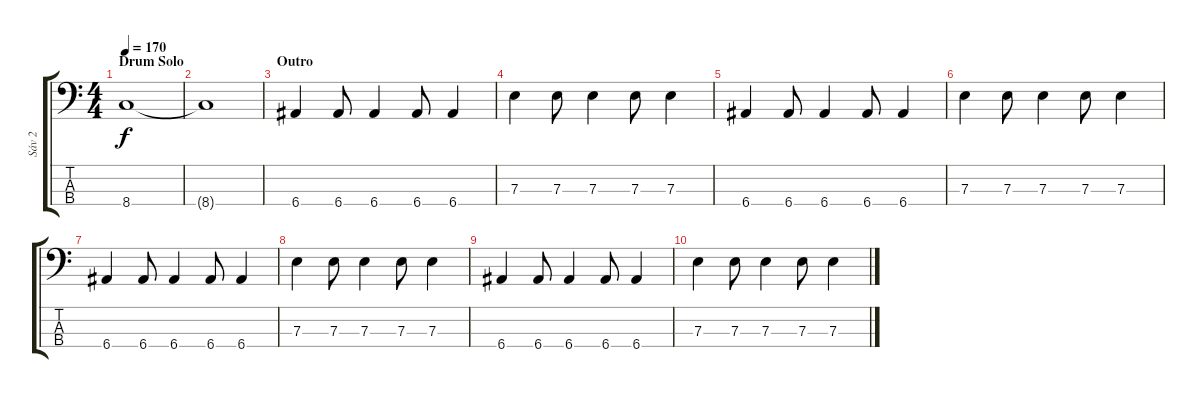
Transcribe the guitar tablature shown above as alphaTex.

\track ("Sáv 2" "Sáv 2") {instrument electricbassfinger}
\staff {score tabs}
\tuning (G2 D2 A1 E1) {hide}
\ts (4 4)
\section ("" "Drum Solo")
\tempo 170
\clef f4
\ks c
8.4.1{dy f} |
8.4{t}.1 |
\section ("" "Outro")
6.4.4 6.4.8 6.4.4 6.4.8 6.4.4 |
7.3.4 7.3.8 7.3.4 7.3.8 7.3.4 |
6.4.4 6.4.8 6.4.4 6.4.8 6.4.4 |
7.3.4 7.3.8 7.3.4 7.3.8 7.3.4 |
6.4.4 6.4.8 6.4.4 6.4.8 6.4.4 |
7.3.4 7.3.8 7.3.4 7.3.8 7.3.4 |
6.4.4 6.4.8 6.4.4 6.4.8 6.4.4 |
7.3.4 7.3.8 7.3.4 7.3.8 7.3.4
